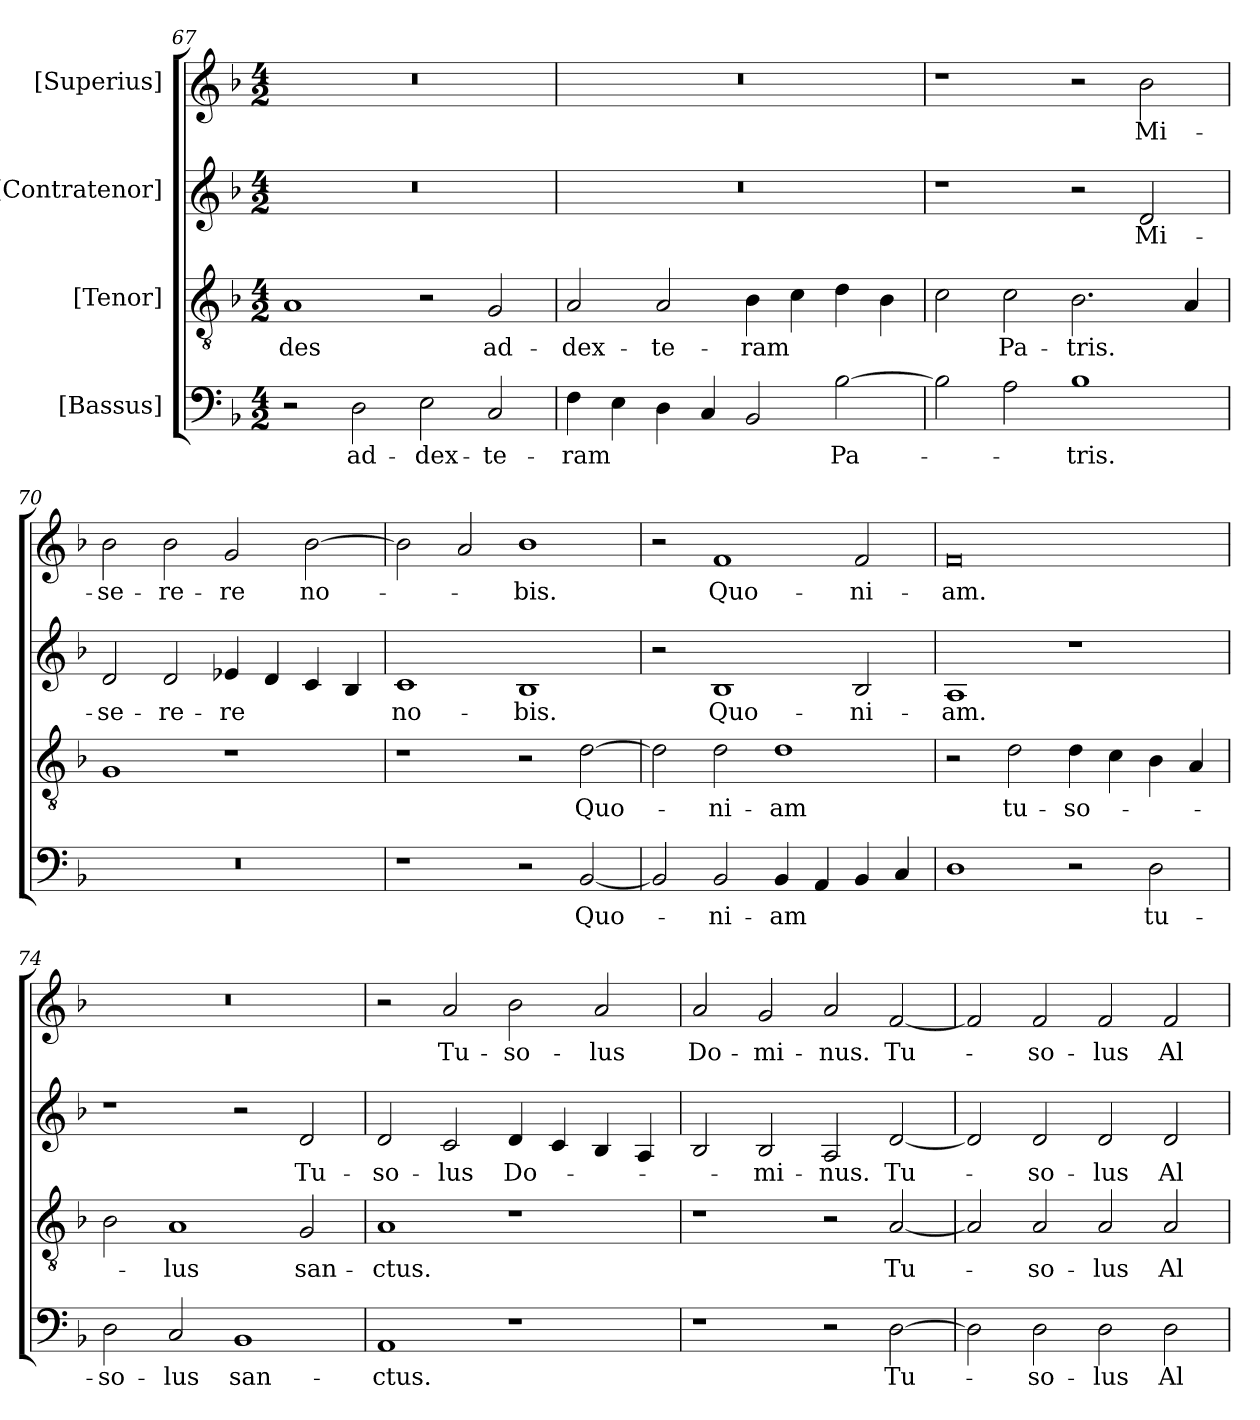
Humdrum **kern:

**kern	**text	**kern	**text	**kern	**text	**kern	**text
*part4	*part4	*part3	*part3	*part2	*part2	*part1	*part1
*staff4	*staff4	*staff3	*staff3	*staff2	*staff2	*staff1	*staff1
*I"[Bassus]	*	*I"[Tenor]	*	*I"[Contratenor]	*	*I"[Superius]	*
*clefF4	*	*clefGv2	*	*clefG2	*	*clefG2	*
*k[b-]	*	*k[b-]	*	*k[b-]	*	*k[b-]	*
*M4/2	*	*M4/2	*	*M4/2	*	*M4/2	*
=67	=67	=67	=67	=67	=67	=67	=67
2r	.	1A/	-des	0r	.	0r	.
2D\	ad-	.	.	.	.	.	.
2E\	dex-	2r	.	.	.	.	.
2C/	-te-	2G/	ad-	.	.	.	.
=68	=68	=68	=68	=68	=68	=68	=68
4F\	-ram	2A/	dex-	0r	.	0r	.
4E\	.	.	.	.	.	.	.
4D\	.	2A/	-te-	.	.	.	.
4C/	.	.	.	.	.	.	.
2BB-/	.	4B-\	-ram	.	.	.	.
.	.	4c\	.	.	.	.	.
[2B-\	Pa-	4d\	.	.	.	.	.
.	.	4B-\	.	.	.	.	.
=69	=69	=69	=69	=69	=69	=69	=69
2B-\]	.	2c\	.	1r	.	1r	.
2A\	.	2c\	Pa-	.	.	.	.
1B-\	-tris.	2.B-\	-tris.	2r	.	2r	.
.	.	.	.	2d/	Mi-	2b-\	Mi-
.	.	4A/	.	.	.	.	.
=70	=70	=70	=70	=70	=70	=70	=70
0r	.	1G/	.	2d/	-se-	2b-\	-se-
.	.	.	.	2d/	-re-	2b-\	-re-
.	.	1r	.	4e-X/	-re	2g/	-re
.	.	.	.	4d/	.	.	.
.	.	.	.	4c/	.	[2b-\	no-
.	.	.	.	4B-/	.	.	.
=71	=71	=71	=71	=71	=71	=71	=71
1r	.	1r	.	1c/	no-	2b-\]	.
.	.	.	.	.	.	2a/	.
2r	.	2r	.	1B-/	-bis.	1b-\	-bis.
[2BB-/	Quo-	[2d\	Quo-	.	.	.	.
=72	=72	=72	=72	=72	=72	=72	=72
2BB-/]	.	2d\]	.	2r	.	2r	.
2BB-/	-ni-	2d\	-ni-	1B-/	Quo-	1f/	Quo-
4BB-/	-am	1d\	-am	.	.	.	.
4AA/	.	.	.	.	.	.	.
4BB-/	.	.	.	2B-/	-ni-	2f/	-ni-
4C/	.	.	.	.	.	.	.
=73	=73	=73	=73	=73	=73	=73	=73
1D\	.	2r	.	1A/	-am.	0f/	-am.
.	.	2d\	tu-	.	.	.	.
2r	.	4d\	so-	1r	.	.	.
.	.	4c\	.	.	.	.	.
2D\	tu-	4B-\	.	.	.	.	.
.	.	4A/	.	.	.	.	.
=74	=74	=74	=74	=74	=74	=74	=74
2D\	so-	2B-\	.	1r	.	0r	.
2C/	-lus	1A/	-lus	.	.	.	.
1BB-/	san-	.	.	2r	.	.	.
.	.	2G/	san-	2d/	Tu-	.	.
=75	=75	=75	=75	=75	=75	=75	=75
1AA/	-ctus.	1A/	-ctus.	2d/	-so-	2r	.
.	.	.	.	2c/	-lus	2a/	Tu-
1r	.	1r	.	4d/	Do-	2b-\	so-
.	.	.	.	4c/	.	.	.
.	.	.	.	4B-/	.	2a/	-lus
.	.	.	.	4A/	.	.	.
=76	=76	=76	=76	=76	=76	=76	=76
1r	.	1r	.	2B-/	.	2a/	Do-
.	.	.	.	2B-/	-mi-	2g/	-mi-
2r	.	2r	.	2A/	-nus.	2a/	-nus.
[2D\	Tu-	[2A/	Tu-	[2d/	Tu-	[2f/	Tu-
=77	=77	=77	=77	=77	=77	=77	=77
2D\]	.	2A/]	.	2d/]	.	2f/]	.
2D\	so-	2A/	so-	2d/	so-	2f/	so-
2D\	-lus	2A/	-lus	2d/	-lus	2f/	-lus
2D\	Al-	2A/	Al-	2d/	Al-	2f/	Al-
=	=	=	=	=	=	=	=
*-	*-	*-	*-	*-	*-	*-	*-
